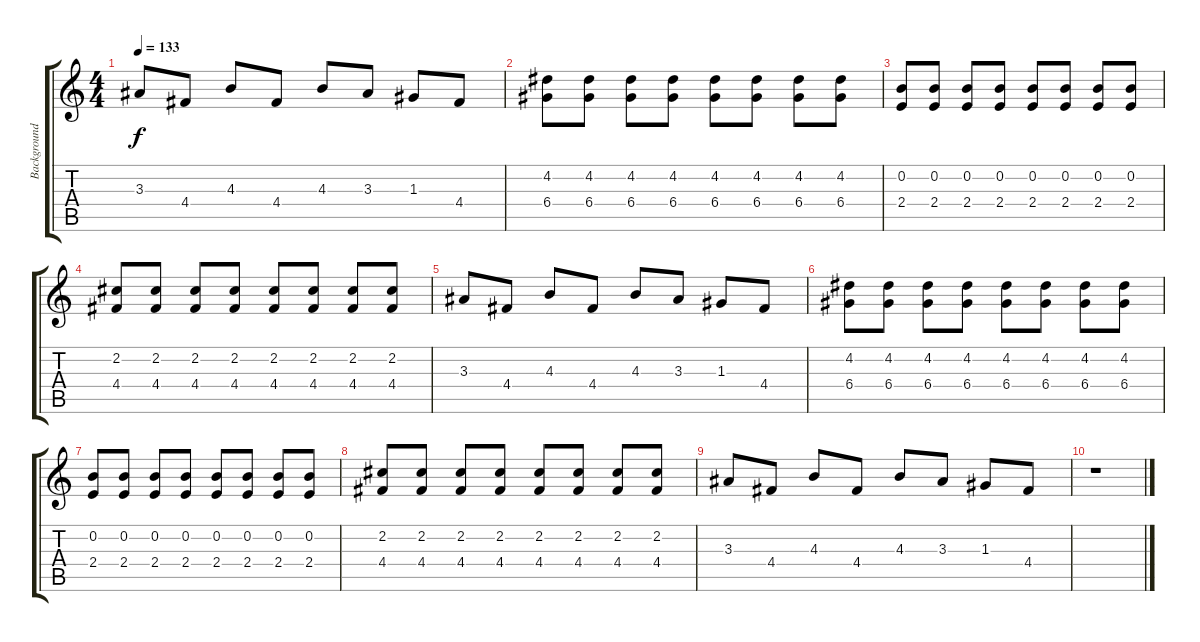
\track ("Background guitar" "Background") {instrument electricguitarclean}
\staff {score tabs}
\tuning (E4 B3 G3 D3 A2 E2) {hide}
\ts (4 4)
\tempo 133
\clef g2
\ks c
3.3.8{dy f} 4.4.8 4.3.8 4.4.8 4.3.8 3.3.8 1.3.8 4.4.8 |
(4.2 6.4).8 (4.2 6.4).8 (4.2 6.4).8 (4.2 6.4).8 (4.2 6.4).8 (4.2 6.4).8 (4.2 6.4).8 (4.2 6.4).8 |
(0.2 2.4).8 (0.2 2.4).8 (0.2 2.4).8 (0.2 2.4).8 (0.2 2.4).8 (0.2 2.4).8 (0.2 2.4).8 (0.2 2.4).8 |
(2.2 4.4).8 (2.2 4.4).8 (2.2 4.4).8 (2.2 4.4).8 (2.2 4.4).8 (2.2 4.4).8 (2.2 4.4).8 (2.2 4.4).8 |
3.3.8 4.4.8 4.3.8 4.4.8 4.3.8 3.3.8 1.3.8 4.4.8 |
(4.2 6.4).8 (4.2 6.4).8 (4.2 6.4).8 (4.2 6.4).8 (4.2 6.4).8 (4.2 6.4).8 (4.2 6.4).8 (4.2 6.4).8 |
(0.2 2.4).8 (0.2 2.4).8 (0.2 2.4).8 (0.2 2.4).8 (0.2 2.4).8 (0.2 2.4).8 (0.2 2.4).8 (0.2 2.4).8 |
(2.2 4.4).8 (2.2 4.4).8 (2.2 4.4).8 (2.2 4.4).8 (2.2 4.4).8 (2.2 4.4).8 (2.2 4.4).8 (2.2 4.4).8 |
3.3.8 4.4.8 4.3.8 4.4.8 4.3.8 3.3.8 1.3.8 4.4.8 |
r.1
